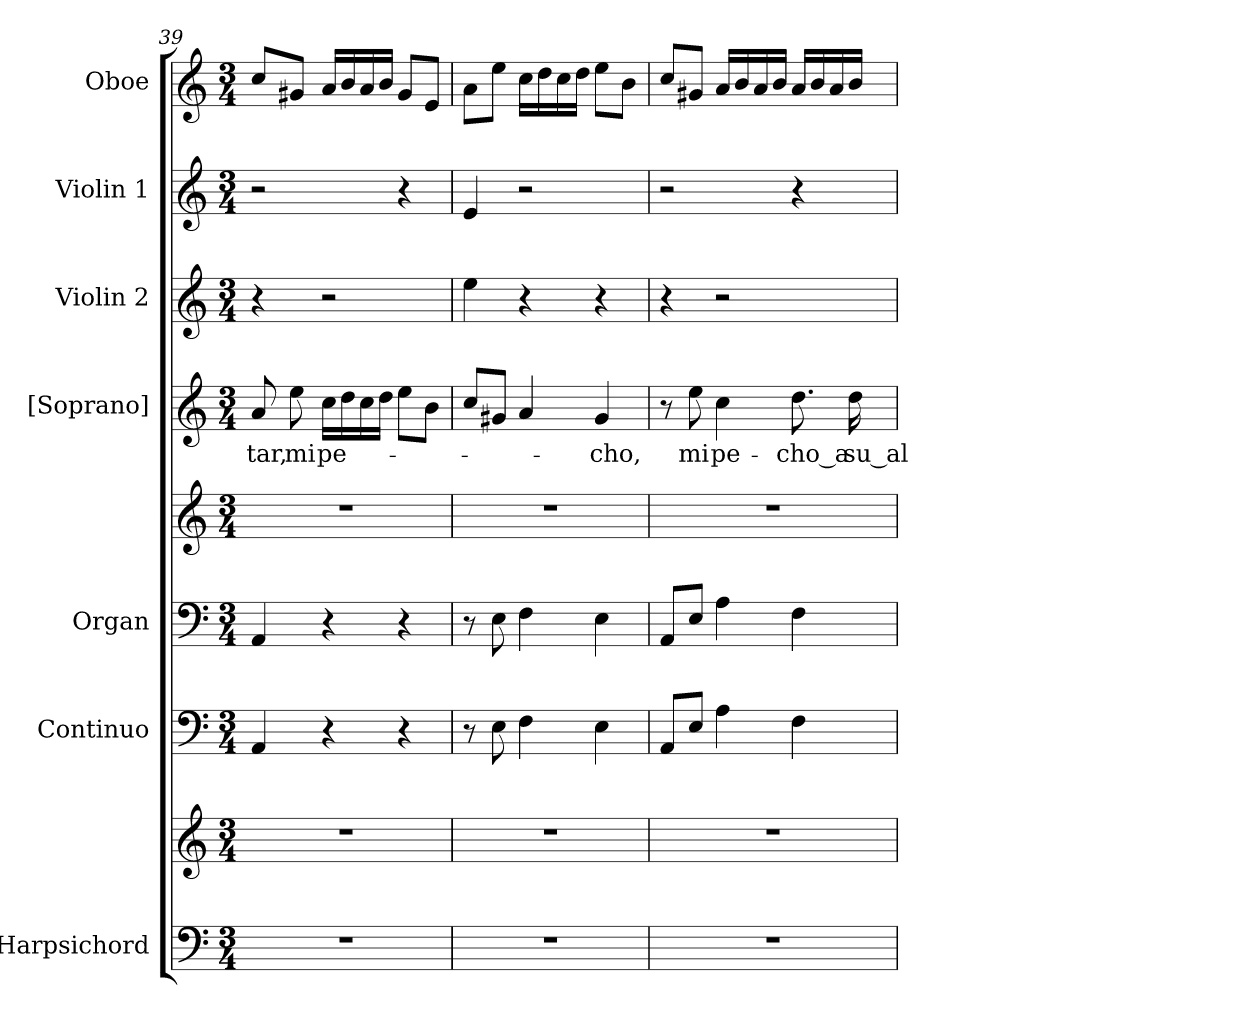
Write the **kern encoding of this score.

**kern	**kern	**kern	**kern	**kern	**kern	**text	**kern	**kern	**kern
*part7	*part7	*part6	*part5	*part5	*part4	*part4	*part3	*part2	*part1
*staff9	*staff8	*staff7	*staff6	*staff5	*staff4	*staff4	*staff3	*staff2	*staff1
*I"Harpsichord	*	*I"Continuo	*I"Organ	*	*I"[Soprano]	*	*I"Violin 2	*I"Violin 1	*I"Oboe
*	*	*I'Cont.	*I'Org.	*	*I'S.	*	*I'Vln. 2	*I'Vln. 1	*I'Ob.
!!LO:LB:g=z
*clefF4	*clefG2	*clefF4	*clefF4	*clefG2	*clefG2	*	*clefG2	*clefG2	*clefG2
*k[]	*k[]	*k[]	*k[]	*k[]	*k[]	*	*k[]	*k[]	*k[]
*C:	*C:	*C:	*C:	*C:	*C:	*	*C:	*C:	*C:
*M3/4	*M3/4	*M3/4	*M3/4	*M3/4	*M3/4	*	*M3/4	*M3/4	*M3/4
=39	=39	=39	=39	=39	=39	=39	=39	=39	=39
!LO:N:vis=1	!LO:N:vis=1	!	!	!LO:N:vis=1	!	!	!	!	!
!	!	!	!	!	!	!LO:LY:b:color=#000000	!	!	!
2.r	2.r	4AAi/	4AAi/	2.r	8ai/	-tar,	4r	2r	8cci/L
!	!	!	!	!	!	!LO:LY:b:color=#000000	!	!	!
.	.	.	.	.	8eei\	mi	.	.	8g#Xi/J
!	!	!	!	!	!	!LO:LY:b:color=#000000	!	!	!
.	.	4r	4r	.	16cci\LL	pe-	2r	.	16ai/LL
.	.	.	.	.	16ddi\	.	.	.	16bi/
.	.	.	.	.	16cci\	.	.	.	16ai/
.	.	.	.	.	16ddi\JJ	.	.	.	16bi/JJ
.	.	4r	4r	.	8eei\L	.	.	4r	8g#i/L
.	.	.	.	.	8bi\J	.	.	.	8ei/J
=40	=40	=40	=40	=40	=40	=40	=40	=40	=40
!LO:N:vis=1	!LO:N:vis=1	!	!	!LO:N:vis=1	!	!	!	!	!
2.r	2.r	8r	8r	2.r	8cci/L	.	4eei\	4ei/	8ai\L
.	.	8Ei\	8Ei\	.	8g#Xi/J	.	.	.	8eei\J
.	.	4Fi\	4Fi\	.	4ai/	.	4r	2r	16cci\LL
.	.	.	.	.	.	.	.	.	16ddi\
.	.	.	.	.	.	.	.	.	16cci\
.	.	.	.	.	.	.	.	.	16ddi\JJ
!	!	!	!	!	!	!LO:LY:b:color=#000000	!	!	!
.	.	4Ei\	4Ei\	.	4g#i/	-cho,	4r	.	8eei\L
.	.	.	.	.	.	.	.	.	8bi\J
=41	=41	=41	=41	=41	=41	=41	=41	=41	=41
!LO:N:vis=1	!LO:N:vis=1	!	!	!LO:N:vis=1	!	!	!	!	!
2.r	2.r	8AAi/L	8AAi/L	2.r	8r	.	4r	2r	8cci/L
!	!	!	!	!	!	!LO:LY:b:color=#000000	!	!	!
.	.	8Ei/J	8Ei/J	.	8eei\	mi	.	.	8g#Xi/J
!	!	!	!	!	!	!LO:LY:b:color=#000000	!	!	!
.	.	4Ai\	4Ai\	.	4cci\	pe-	2r	.	16ai/LL
.	.	.	.	.	.	.	.	.	16bi/
.	.	.	.	.	.	.	.	.	16ai/
.	.	.	.	.	.	.	.	.	16bi/JJ
!	!	!	!	!	!	!LO:LY:b:color=#000000	!	!	!
.	.	4Fi\	4Fi\	.	8.ddi\	-cho_a	.	4r	16ai/LL
.	.	.	.	.	.	.	.	.	16bi/
.	.	.	.	.	.	.	.	.	16ai/
!	!	!	!	!	!	!LO:LY:b:color=#000000	!	!	!
.	.	.	.	.	16ddi\	su_al-	.	.	16bi/JJ
=	=	=	=	=	=	=	=	=	=
*-	*-	*-	*-	*-	*-	*-	*-	*-	*-
